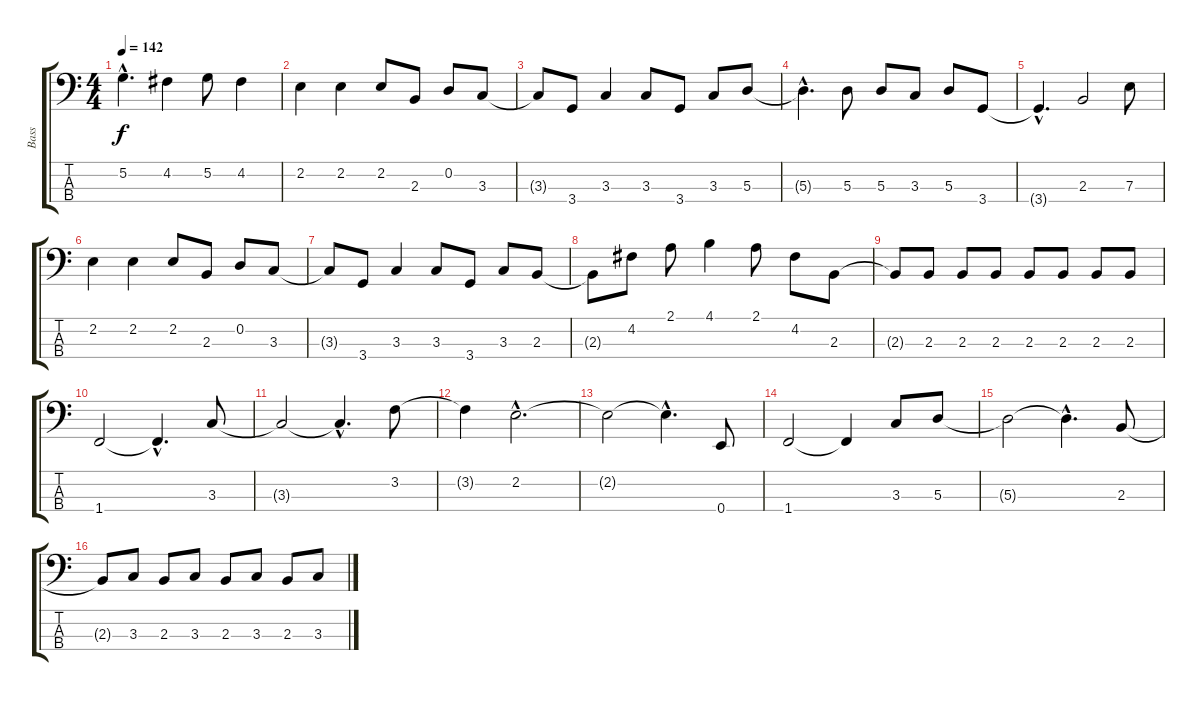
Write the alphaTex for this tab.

\track ("Bass" "Bass") {instrument electricbasspick}
\staff {score tabs}
\tuning (G2 D2 A1 E1) {hide}
\ts (4 4)
\tempo 142
\clef f4
\ks c
5.2{hac t}.4{d dy f} 4.2.4 5.2.8 4.2.4 |
2.2.4 2.2.4 2.2.8 2.3.8 0.2.8 3.3.8 |
3.3{t}.8 3.4.8 3.3.4 3.3.8 3.4.8 3.3.8 5.3.8 |
5.3{hac t}.4{d} 5.3.8 5.3.8 3.3.8 5.3.8 3.4.8 |
3.4{hac t}.4{d} 2.3.2 7.3.8 |
2.2.4 2.2.4 2.2.8 2.3.8 0.2.8 3.3.8 |
3.3{t}.8 3.4.8 3.3.4 3.3.8 3.4.8 3.3.8 2.3.8 |
2.3{t}.8 4.2.8 2.1.8 4.1.4 2.1.8 4.2.8 2.3.8 |
2.3{t}.8 2.3.8 2.3.8 2.3.8 2.3.8 2.3.8 2.3.8 2.3.8 |
1.4.2 1.4{hac t}.4{d} 3.3.8 |
3.3{t}.2 3.3{hac t}.4{d} 3.2.8 |
3.2{t}.4 2.2{hac}.2{d} |
2.2{t}.2 2.2{hac t}.4{d} 0.4.8 |
1.4.2 1.4{t}.4 3.3.8 5.3.8 |
5.3{t}.2 5.3{hac t}.4{d} 2.3.8 |
2.3{t}.8 3.3.8 2.3.8 3.3.8 2.3.8 3.3.8 2.3.8 3.3.8
